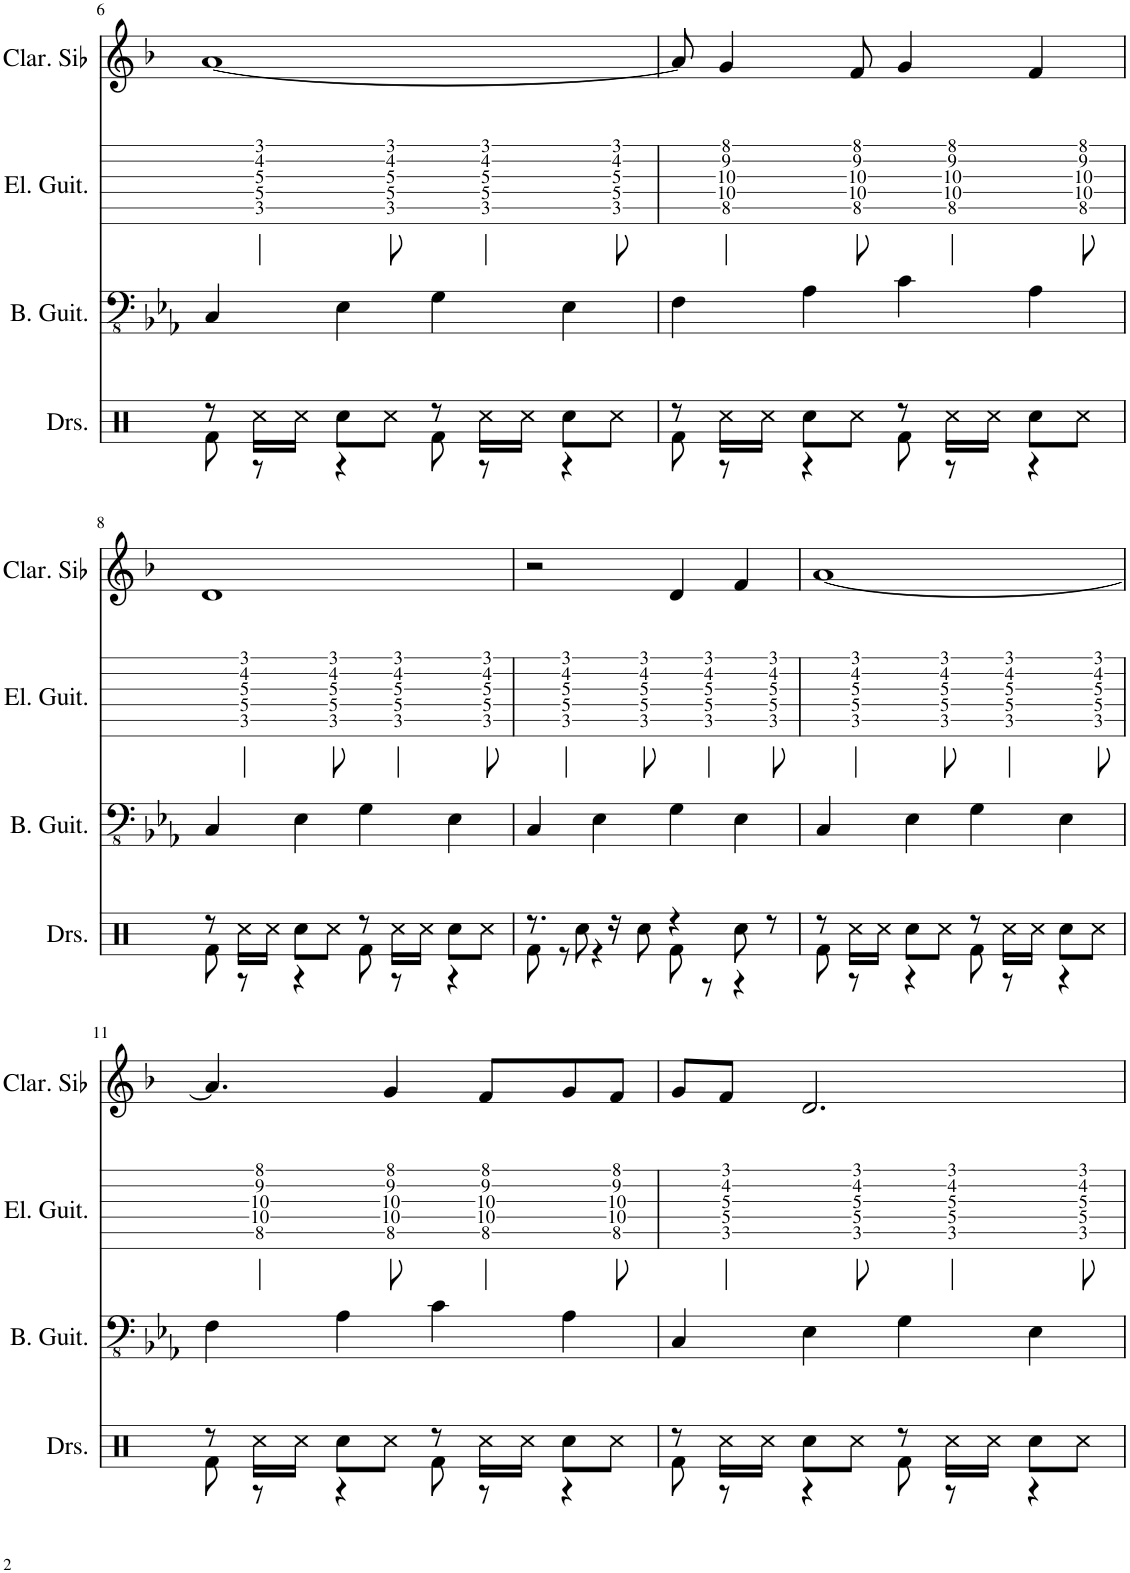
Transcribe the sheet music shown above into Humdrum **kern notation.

**kern	**kern	**kern	**kern
*part4	*part3	*part2	*part1
*staff4	*staff3	*staff2	*staff1
*I"Drumset	*I"Bass Guitar	*I"Electric Guitar	*I"Clarinette en Sib
*I'Drs.	*I'B. Guit.	*I'El. Guit.	*I'Clar. Sib
!!LO:PB:g=z
*clefX	*clefFv4	*	*clefG2
*	*	*	*Trd1c2
*k[]	*k[b-e-a-]	*k[b-e-a-]	*k[b-]
*M4/4	*M4/4	*M4/4	*M4/4
=6	=6	=6	=6
*^	*	*	*
8r	8Rf\	4CC/	8r	[1a
16Rcc\LL	8r	.	4C\ 4G\ 4c\ 4e-\ 4g\	.
16Rcc\JJ	.	.	.	.
8Rcc\L	4r	4EE-\	.	.
8Rcc\J	.	.	8C\ 8G\ 8c\ 8e-\ 8g\	.
8r	8Rf\	4GG\	8r	.
16Rcc\LL	8r	.	4C\ 4G\ 4c\ 4e-\ 4g\	.
16Rcc\JJ	.	.	.	.
8Rcc\L	4r	4EE-\	.	.
8Rcc\J	.	.	8C\ 8G\ 8c\ 8e-\ 8g\	.
=7	=7	=7	=7	=7
8r	8Rf\	4FF\	8r	8a/]
16Rcc\LL	8r	.	4F\ 4c\ 4f\ 4a-\ 4cc\	4g/
16Rcc\JJ	.	.	.	.
8Rcc\L	4r	4AA-\	.	.
8Rcc\J	.	.	8F\ 8c\ 8f\ 8a-\ 8cc\	8f/
8r	8Rf\	4C\	8r	4g/
16Rcc\LL	8r	.	4F\ 4c\ 4f\ 4a-\ 4cc\	.
16Rcc\JJ	.	.	.	.
8Rcc\L	4r	4AA-\	.	4f/
8Rcc\J	.	.	8F\ 8c\ 8f\ 8a-\ 8cc\	.
!!LO:LB:g=z
=8	=8	=8	=8	=8
8r	8Rf\	4CC/	8r	1d
16Rcc\LL	8r	.	4C\ 4G\ 4c\ 4e-\ 4g\	.
16Rcc\JJ	.	.	.	.
8Rcc\L	4r	4EE-\	.	.
8Rcc\J	.	.	8C\ 8G\ 8c\ 8e-\ 8g\	.
8r	8Rf\	4GG\	8r	.
16Rcc\LL	8r	.	4C\ 4G\ 4c\ 4e-\ 4g\	.
16Rcc\JJ	.	.	.	.
8Rcc\L	4r	4EE-\	.	.
8Rcc\J	.	.	8C\ 8G\ 8c\ 8e-\ 8g\	.
=9	=9	=9	=9	=9
8.r	8Rf\	4CC/	8r	2r
.	8r	.	4C\ 4G\ 4c\ 4e-\ 4g\	.
8Rcc\	.	.	.	.
.	4r	4EE-\	.	.
16r	.	.	.	.
8Rcc\	.	.	8C\ 8G\ 8c\ 8e-\ 8g\	.
4r	8Rf\	4GG\	8r	4d/
.	8r	.	4C\ 4G\ 4c\ 4e-\ 4g\	.
8Rcc\	4r	4EE-\	.	4f/
8r	.	.	8C\ 8G\ 8c\ 8e-\ 8g\	.
=10	=10	=10	=10	=10
8r	8Rf\	4CC/	8r	[1a
16Rcc\LL	8r	.	4C\ 4G\ 4c\ 4e-\ 4g\	.
16Rcc\JJ	.	.	.	.
8Rcc\L	4r	4EE-\	.	.
8Rcc\J	.	.	8C\ 8G\ 8c\ 8e-\ 8g\	.
8r	8Rf\	4GG\	8r	.
16Rcc\LL	8r	.	4C\ 4G\ 4c\ 4e-\ 4g\	.
16Rcc\JJ	.	.	.	.
8Rcc\L	4r	4EE-\	.	.
8Rcc\J	.	.	8C\ 8G\ 8c\ 8e-\ 8g\	.
!!LO:LB:g=z
=11	=11	=11	=11	=11
8r	8Rf\	4FF\	8r	4.a/]
16Rcc\LL	8r	.	4F\ 4c\ 4f\ 4a-\ 4cc\	.
16Rcc\JJ	.	.	.	.
8Rcc\L	4r	4AA-\	.	.
8Rcc\J	.	.	8F\ 8c\ 8f\ 8a-\ 8cc\	4g/
8r	8Rf\	4C\	8r	.
16Rcc\LL	8r	.	4F\ 4c\ 4f\ 4a-\ 4cc\	8f/L
16Rcc\JJ	.	.	.	.
8Rcc\L	4r	4AA-\	.	8g/
8Rcc\J	.	.	8F\ 8c\ 8f\ 8a-\ 8cc\	8f/J
=12	=12	=12	=12	=12
8r	8Rf\	4CC/	8r	8g/L
16Rcc\LL	8r	.	4C\ 4G\ 4c\ 4e-\ 4g\	8f/J
16Rcc\JJ	.	.	.	.
8Rcc\L	4r	4EE-\	.	2.d/
8Rcc\J	.	.	8C\ 8G\ 8c\ 8e-\ 8g\	.
8r	8Rf\	4GG\	8r	.
16Rcc\LL	8r	.	4C\ 4G\ 4c\ 4e-\ 4g\	.
16Rcc\JJ	.	.	.	.
8Rcc\L	4r	4EE-\	.	.
8Rcc\J	.	.	8C\ 8G\ 8c\ 8e-\ 8g\	.
*v	*v	*	*	*
=	=	=	=
*-	*-	*-	*-
